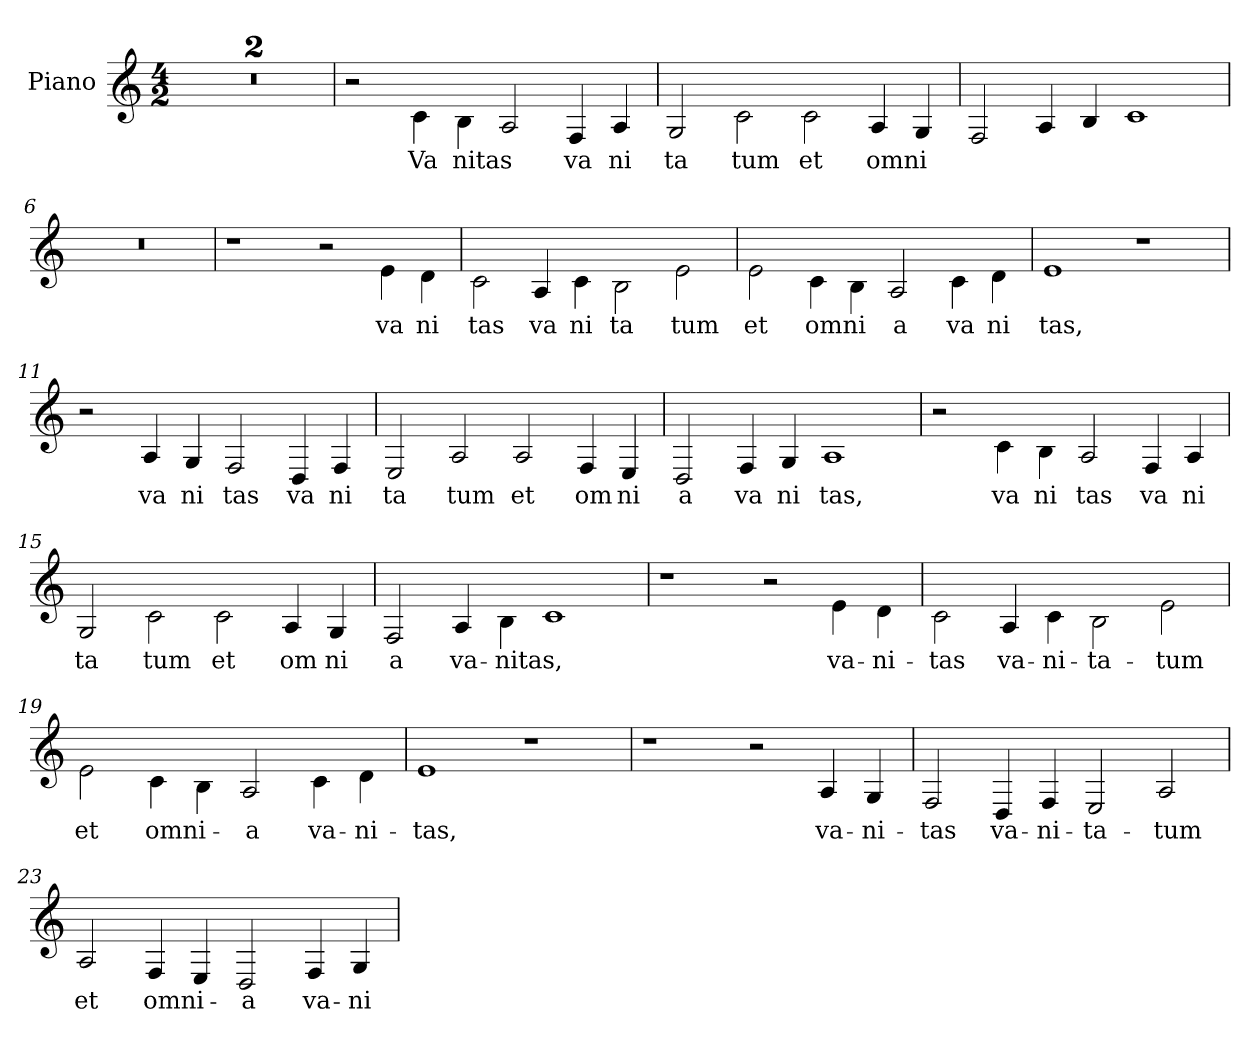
**kern	**text
*part1	*part1
*staff1	*staff1
*I"Piano	*
*I'Pno.	*
*clefG2	*
*k[]	*
*M4/2	*
=1	=1
0r	.
=2	=2
0r	.
=3	=3
2r	.
!	!LO:LY:b
4c\	Va
!	!LO:LY:b
4B\	nitas
2A/	.
!	!LO:LY:b
4F/	va
!	!LO:LY:b
4A/	ni
=4	=4
!	!LO:LY:b
2G/	ta
!	!LO:LY:b
2c\	tum
!	!LO:LY:b
2c\	et
!	!LO:LY:b
4A/	omni
4G/	.
=5	=5
2F/	.
4A/	.
4B/	.
1c	.
=6	=6
0r	.
=7	=7
1r	.
2r	.
!	!LO:LY:b
4e\	va
!	!LO:LY:b
4d\	ni
=8	=8
!	!LO:LY:b
2c\	tas
!	!LO:LY:b
4A/	va
!	!LO:LY:b
4c\	ni
!	!LO:LY:b
2B\	ta
!	!LO:LY:b
2e\	tum
=9	=9
!	!LO:LY:b
2e\	et
!	!LO:LY:b
4c\	omni
4B\	.
!	!LO:LY:b
2A/	a
!	!LO:LY:b
4c\	va
!	!LO:LY:b
4d\	ni
=10	=10
!	!LO:LY:b
1e	tas,
1r	.
=11	=11
2r	.
!	!LO:LY:b
4A/	va
!	!LO:LY:b
4G/	ni
!	!LO:LY:b
2F/	tas
!	!LO:LY:b
4D/	va
!	!LO:LY:b
4F/	ni
=12	=12
!	!LO:LY:b
2E/	ta
!	!LO:LY:b
2A/	tum
!	!LO:LY:b
2A/	et
!	!LO:LY:b
4F/	om
!	!LO:LY:b
4E/	ni
=13	=13
!	!LO:LY:b
2D/	a
!	!LO:LY:b
4F/	va
!	!LO:LY:b
4G/	ni
!	!LO:LY:b
1A	tas,
=14	=14
2r	.
!	!LO:LY:b
4c\	va
!	!LO:LY:b
4B\	ni
!	!LO:LY:b
2A/	tas
!	!LO:LY:b
4F/	va
!	!LO:LY:b
4A/	ni
=15	=15
!	!LO:LY:b
2G/	ta
!	!LO:LY:b
2c\	tum
!	!LO:LY:b
2c\	et
!	!LO:LY:b
4A/	om
!	!LO:LY:b
4G/	ni
=16	=16
!	!LO:LY:b
2F/	a
!	!LO:LY:b
4A/	va-
!	!LO:LY:b
4B\	-nitas,
1c	.
=17	=17
1r	.
2r	.
!	!LO:LY:b
4e\	va-
!	!LO:LY:b
4d\	-ni-
=18	=18
!	!LO:LY:b
2c\	-tas
!	!LO:LY:b
4A/	va-
!	!LO:LY:b
4c\	-ni-
!	!LO:LY:b
2B\	-ta-
!	!LO:LY:b
2e\	-tum
=19	=19
!	!LO:LY:b
2e\	et
!	!LO:LY:b
4c\	omni-
4B\	.
!	!LO:LY:b
2A/	-a
!	!LO:LY:b
4c\	va-
!	!LO:LY:b
4d\	-ni-
=20	=20
!	!LO:LY:b
1e	-tas,
1r	.
=21	=21
1r	.
2r	.
!	!LO:LY:b
4A/	va-
!	!LO:LY:b
4G/	-ni-
=22	=22
!	!LO:LY:b
2F/	-tas
!	!LO:LY:b
4D/	va-
!	!LO:LY:b
4F/	-ni-
!	!LO:LY:b
2E/	-ta-
!	!LO:LY:b
2A/	-tum
=23	=23
!	!LO:LY:b
2A/	et
!	!LO:LY:b
4F/	omni-
4E/	.
!	!LO:LY:b
2D/	-a
!	!LO:LY:b
4F/	va-
!	!LO:LY:b
4G/	-ni-
=	=
*-	*-
